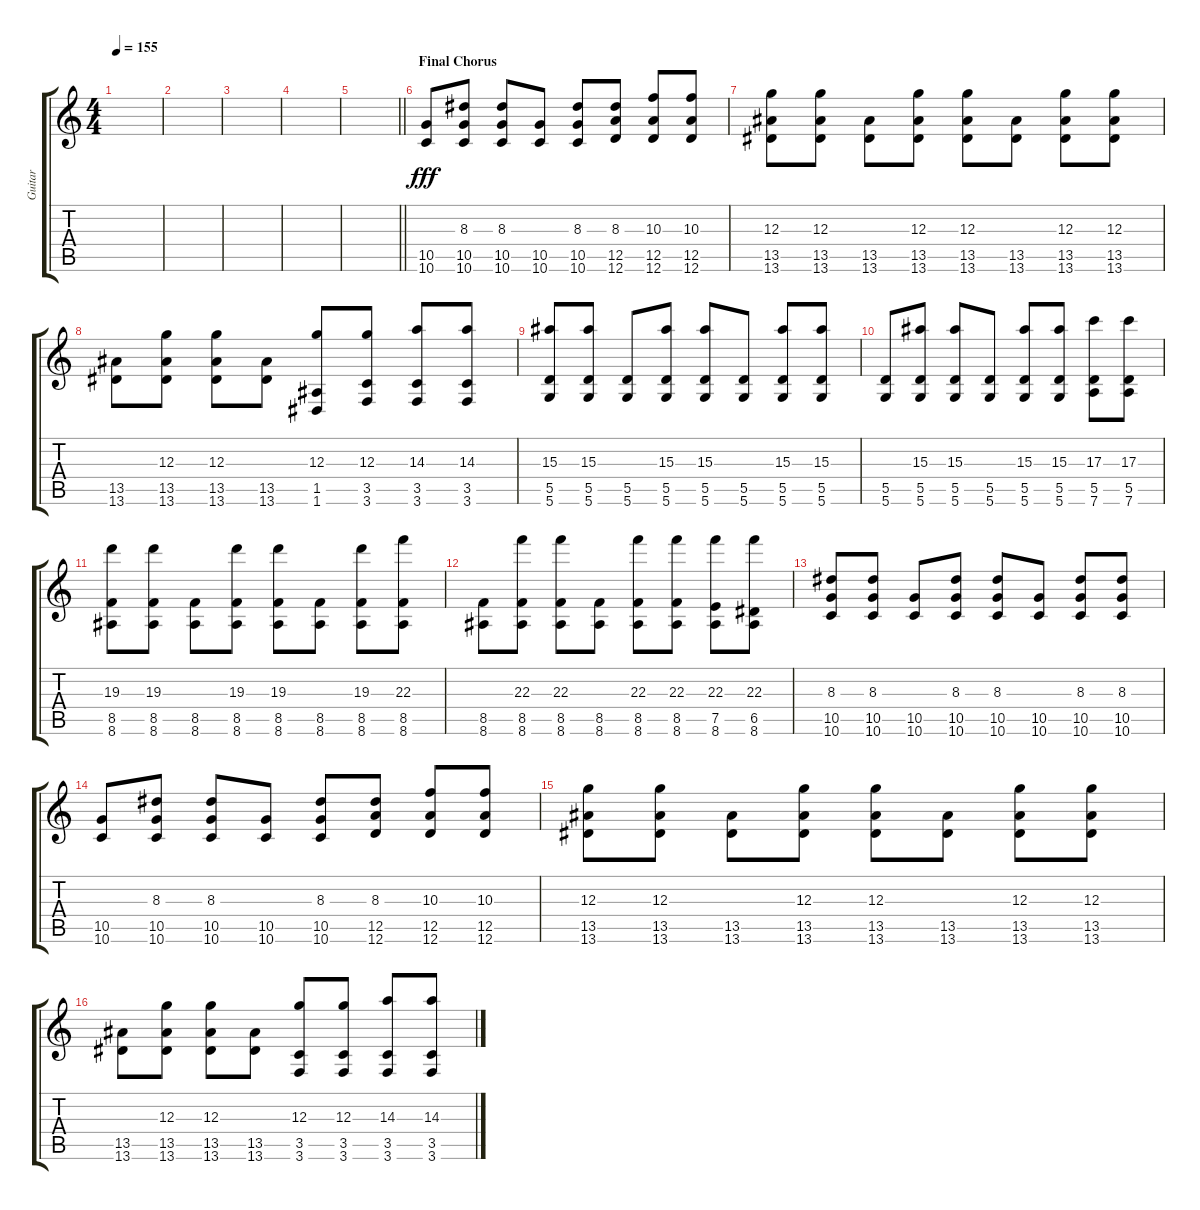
\track ("Guitar" "Guitar") {instrument overdrivenguitar}
\staff {score tabs}
\tuning (E4 B3 G3 D3 A2 D2) {hide}
\ts (4 4)
\tempo 155
\clef g2
\ks c
|
|
|
|
\barLineRight lightlight
|
\section ("" "Final Chorus")
(10.5 10.6).8{dy fff} (8.3 10.5 10.6).8 (8.3 10.5 10.6).8 (10.5 10.6).8 (8.3 10.5 10.6).8 (8.3 12.5 12.6).8 (10.3 12.5 12.6).8 (10.3 12.5 12.6).8 |
(12.3 13.5 13.6).8 (12.3 13.5 13.6).8 (13.5 13.6).8 (12.3 13.5 13.6).8 (12.3 13.5 13.6).8 (13.5 13.6).8 (12.3 13.5 13.6).8 (12.3 13.5 13.6).8 |
(13.5 13.6).8 (12.3 13.5 13.6).8 (12.3 13.5 13.6).8 (13.5 13.6).8 (12.3 1.5 1.6).8 (12.3 3.5 3.6).8 (14.3 3.5 3.6).8 (14.3 3.5 3.6).8 |
(15.3 5.5 5.6).8 (15.3 5.5 5.6).8 (5.5 5.6).8 (15.3 5.5 5.6).8 (15.3 5.5 5.6).8 (5.5 5.6).8 (15.3 5.5 5.6).8 (15.3 5.5 5.6).8 |
(5.5 5.6).8 (15.3 5.5 5.6).8 (15.3 5.5 5.6).8 (5.5 5.6).8 (15.3 5.5 5.6).8 (15.3 5.5 5.6).8 (17.3 5.5 7.6).8 (17.3 5.5 7.6).8 |
(19.3 8.5 8.6).8 (19.3 8.5 8.6).8 (8.5 8.6).8 (19.3 8.5 8.6).8 (19.3 8.5 8.6).8 (8.5 8.6).8 (19.3 8.5 8.6).8 (22.3 8.5 8.6).8 |
(8.5 8.6).8 (22.3 8.5 8.6).8 (22.3 8.5 8.6).8 (8.5 8.6).8 (22.3 8.5 8.6).8 (22.3 8.5 8.6).8 (22.3 7.5 8.6).8 (22.3 6.5 8.6).8 |
(8.3 10.5 10.6).8 (8.3 10.5 10.6).8 (10.5 10.6).8 (8.3 10.5 10.6).8 (8.3 10.5 10.6).8 (10.5 10.6).8 (8.3 10.5 10.6).8 (8.3 10.5 10.6).8 |
(10.5 10.6).8 (8.3 10.5 10.6).8 (8.3 10.5 10.6).8 (10.5 10.6).8 (8.3 10.5 10.6).8 (8.3 12.5 12.6).8 (10.3 12.5 12.6).8 (10.3 12.5 12.6).8 |
(12.3 13.5 13.6).8 (12.3 13.5 13.6).8 (13.5 13.6).8 (12.3 13.5 13.6).8 (12.3 13.5 13.6).8 (13.5 13.6).8 (12.3 13.5 13.6).8 (12.3 13.5 13.6).8 |
(13.5 13.6).8 (12.3 13.5 13.6).8 (12.3 13.5 13.6).8 (13.5 13.6).8 (12.3 3.5 3.6).8 (12.3 3.5 3.6).8 (14.3 3.5 3.6).8 (14.3 3.5 3.6).8
